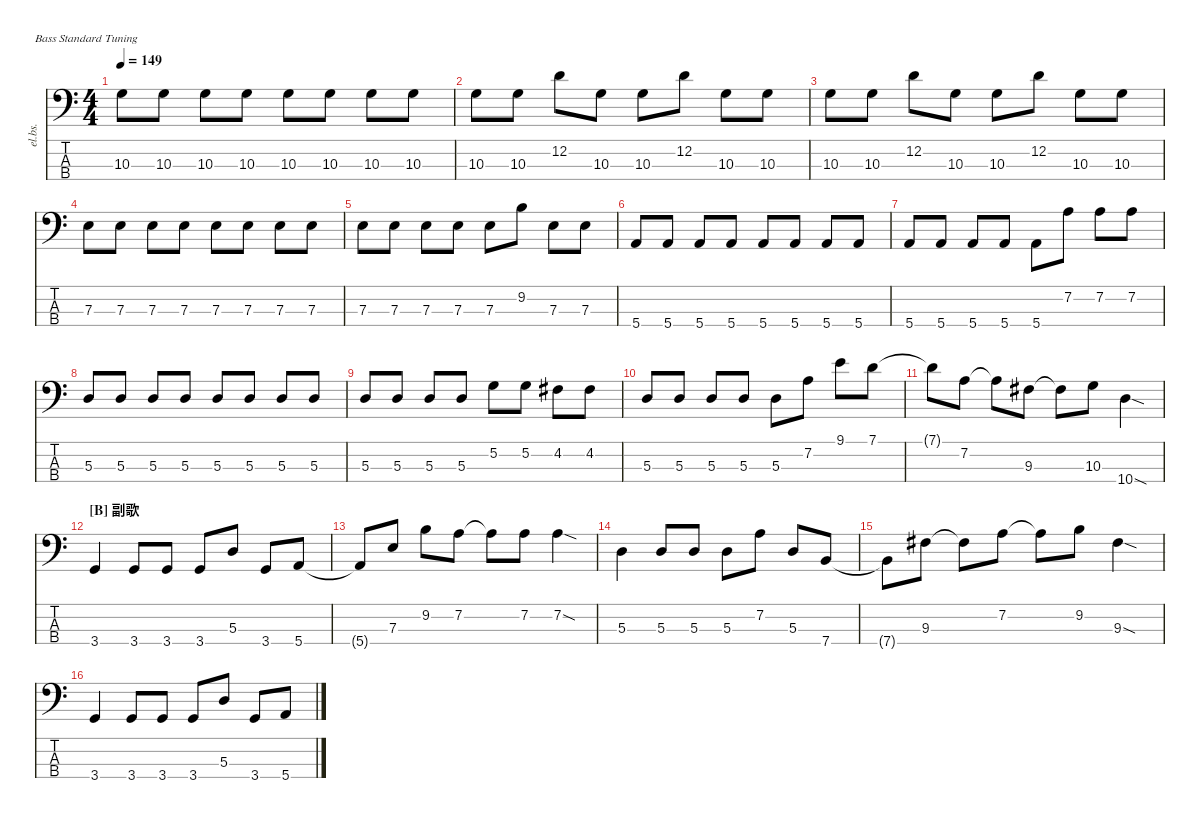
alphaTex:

\defaultSystemsLayout 4
\hideDynamics
\bracketExtendMode nobrackets
\track ("Electric Bass" "el.bs.") {instrument electricbassfinger}
\staff {score tabs}
\tuning (G2 D2 A1 E1)
\ts (4 4)
\tempo 149
\clef f4
\ks c
10.3.8{dy mf beam Down} 10.3.8{beam Down} 10.3.8{beam Down} 10.3.8{beam Down} 10.3.8{beam Down} 10.3.8{beam Down} 10.3.8{beam Down} 10.3.8{beam Down} |
10.3.8{beam Down} 10.3.8{beam Down} 12.2.8{beam Down} 10.3.8{beam Down} 10.3.8{beam Down} 12.2.8{beam Down} 10.3.8{beam Down} 10.3.8{beam Down} |
10.3.8{beam Down} 10.3.8{beam Down} 12.2.8{beam Down} 10.3.8{beam Down} 10.3.8{beam Down} 12.2.8{beam Down} 10.3.8{beam Down} 10.3.8{beam Down} |
7.3.8{beam Down} 7.3.8{beam Down} 7.3.8{beam Down} 7.3.8{beam Down} 7.3.8{beam Down} 7.3.8{beam Down} 7.3.8{beam Down} 7.3.8{beam Down} |
7.3.8{beam Down} 7.3.8{beam Down} 7.3.8{beam Down} 7.3.8{beam Down} 7.3.8{beam Down} 9.2.8{beam Down} 7.3.8{beam Down} 7.3.8{beam Down} |
5.4.8{beam Up} 5.4.8{beam Up} 5.4.8{beam Up} 5.4.8{beam Up} 5.4.8{beam Up} 5.4.8{beam Up} 5.4.8{beam Up} 5.4.8{beam Up} |
5.4.8{beam Up} 5.4.8{beam Up} 5.4.8{beam Up} 5.4.8{beam Up} 5.4.8{beam Down} 7.2.8{beam Down} 7.2.8{beam Down} 7.2.8{beam Down} |
5.3.8{beam Up} 5.3.8{beam Up} 5.3.8{beam Up} 5.3.8{beam Up} 5.3.8{beam Up} 5.3.8{beam Up} 5.3.8{beam Up} 5.3.8{beam Up} |
5.3.8{beam Up} 5.3.8{beam Up} 5.3.8{beam Up} 5.3.8{beam Up} 5.2.8{beam Down} 5.2.8{beam Down} 4.2{acc #}.8{beam Down} 4.2{acc #}.8{beam Down} |
5.3.8{beam Up} 5.3.8{beam Up} 5.3.8{beam Up} 5.3.8{beam Up} 5.3.8{beam Down} 7.2.8{beam Down} 9.1.8{beam Down} 7.1.8{beam Down} |
7.1{t}.8{beam Down} 7.2.8{beam Down} 7.2{t}.8{beam Down} 9.3{acc #}.8{beam Down} 9.3{t acc #}.8{beam Down} 10.3.8{beam Down} 10.4{sod}.4{beam Down} |
\section ("B" "副歌")
3.4.4{beam Up} 3.4.8{beam Up} 3.4.8{beam Up} 3.4.8{beam Up} 5.3.8{beam Up} 3.4.8{beam Up} 5.4.8{beam Up} |
5.4{t}.8{beam Up} 7.3.8{beam Up} 9.2.8{beam Down} 7.2.8{beam Down} 7.2{t}.8{beam Down} 7.2.8{beam Down} 7.2{sod}.4{beam Down} |
5.3.4{beam Down} 5.3.8{beam Up} 5.3.8{beam Up} 5.3.8{beam Down} 7.2.8{beam Down} 5.3.8{beam Up} 7.4.8{beam Up} |
7.4{t}.8{beam Down} 9.3{acc #}.8{beam Down} 9.3{t acc #}.8{beam Down} 7.2.8{beam Down} 7.2{t}.8{beam Down} 9.2.8{beam Down} 9.3{sod acc #}.4{beam Down} |
3.4.4{beam Up} 3.4.8{beam Up} 3.4.8{beam Up} 3.4.8{beam Up} 5.3.8{beam Up} 3.4.8{beam Up} 5.4.8{beam Up}
